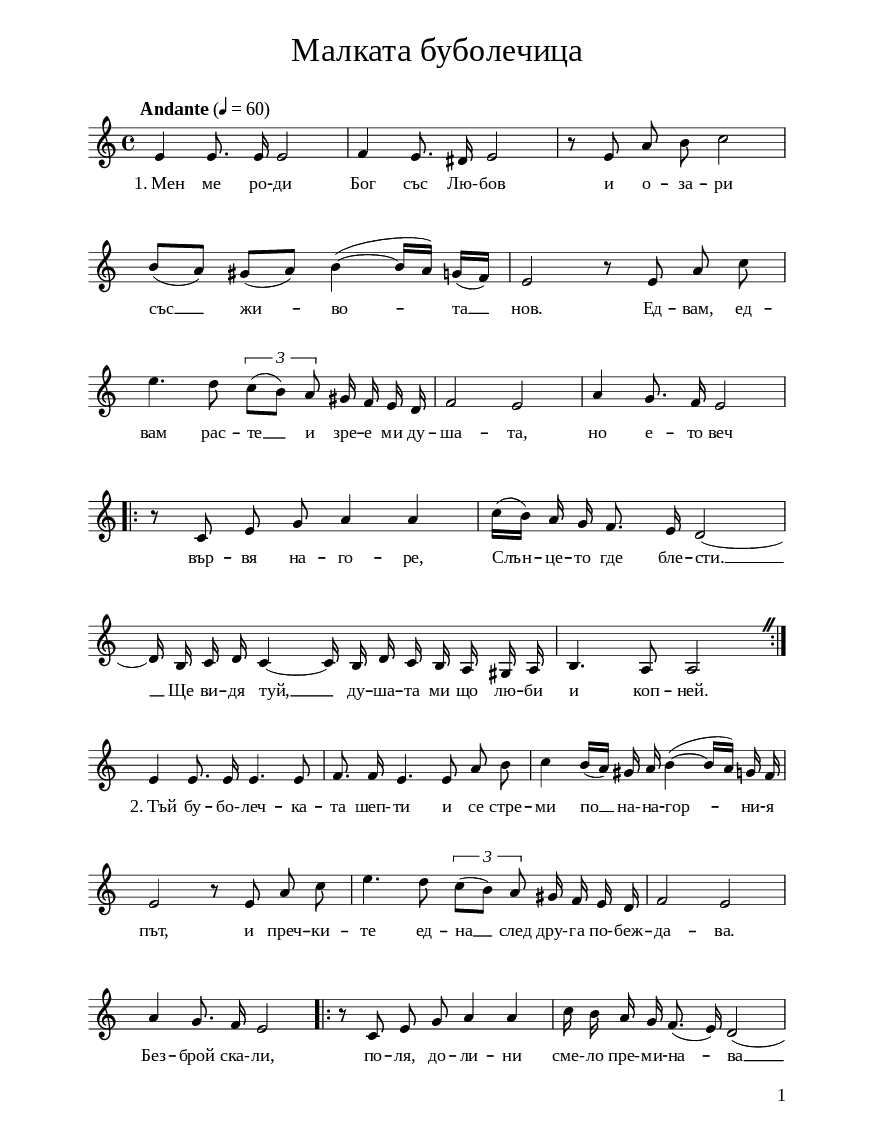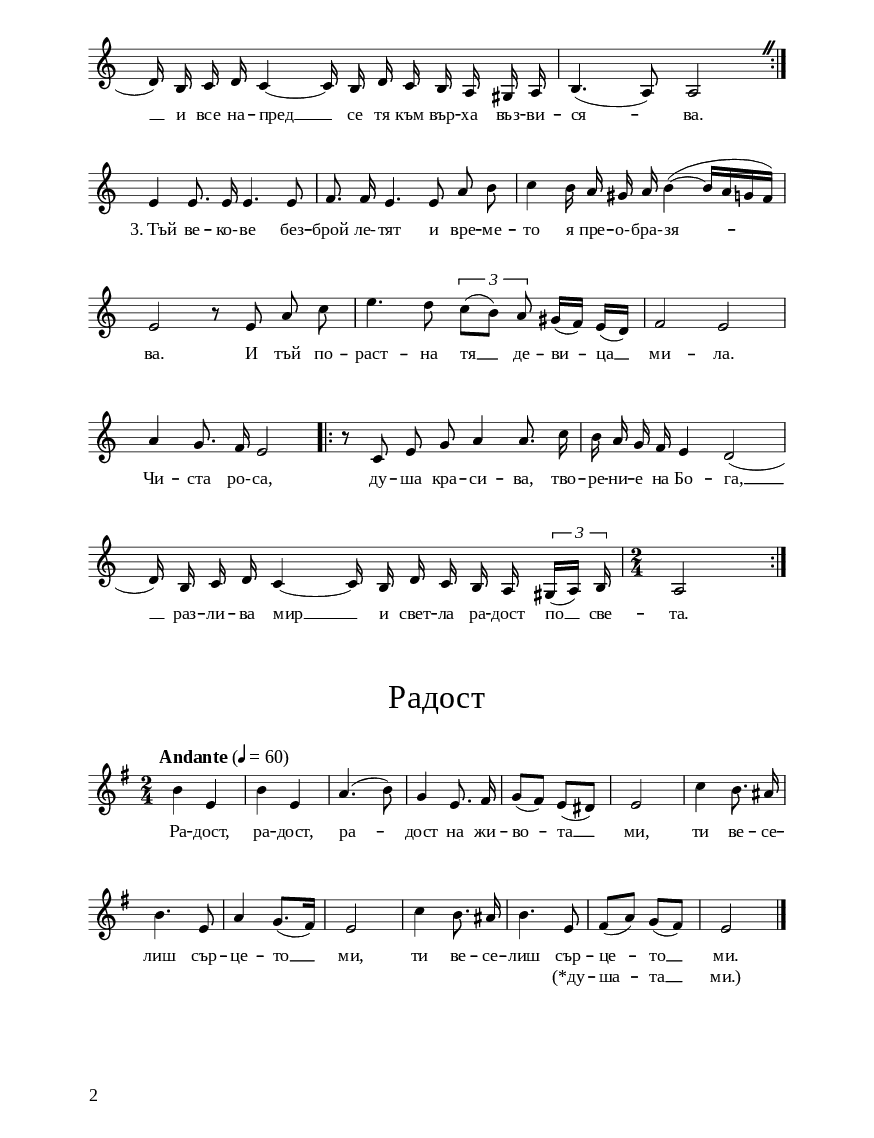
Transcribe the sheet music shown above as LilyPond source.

% Виж за разположението на текста.
\version "2.24.2"

% include paper part and global functions
\include "include/globals.ily"

\bookpart {
  \label #'ref173
  \tocItem \markup "Малката буболечица"
  \include "include/bookpart-paper.ily"
  \score {
    \include "include/score-layout.ily"

    \new Voice \absolute {
      \clef treble
      \key a \minor
      \time 4/4
      \tempoFunc "Andante" 4 "60"
      \autoBeamOff
      e'4  e'8.  e'16  e'2 | % 2
      f'4  e'8.  dis'16  e'2 | % 3
      r8  e'8  a'8  b'8  c''2 \break | % 4
      b'8 ( [  a'8  ])   gis'8 ( [  a'8 ])
       b'4  ( ~  b'16  [ a'16]  )  g'16 (
      [f'16 ]  )  | % 5
      e'2 r8 e'8  a'8  c''8 \break | % 6
      e''4.  d''8 \tweak direction #up \times 2/3 {
        \once \override Slur.positions = #'(1 . 1) c''8  (  [ b'8 ])  a'8
      }
      gis'16  f'16  e'16  d'16 | % 7
      f'2  e'2 | % 8
      a'4  g'8.  f'16  e'2 \break
      \repeat
      volta 2 {
        | % 9
        \autoBeamOff  r8  c'8  e'8  g'8  a'4  a'4 |
        c''16 ( [  b'16 ] )  a'16  g'16
        f'8.  e'16  d'2 ~ | % 11
        d'16  b16  c'16  d'16  c'4 ~
        c'16  b16  d'16  c'16  b16
        a16  gis16  a16 | % 12
        b4.  a8  a2 \caesura \break
      }

      e'4 e'8. e'16 e'4. e'8 | f'8. f'16  e'4. e'8 a'8 b'8 |  c''4 b'16[ ( a'16 ) ] gis'16 a'16 b'4  ( ~ b'16 [a'16] ) g'16 f'16 | \break

      e'2 r8 e'8 a'8 c''8 | e''4. d''8  \tweak direction #up \times 2/3 {
        \once \override Slur.positions = #'(1 . 1) c''8  [ ( b'8 ) ] a'8
      } gis'16 f'16 e'16 d'16 | f'2 e'2 | \break


      a'4 g'8.  f'16  e'2 |  \bar ".|:" r8 c'8 e' g' a'4 a'4 |  c''16 b' a' g' f'8. ( e'16 ) d'2 (| \break

      d'16)  b16  c'16  d'16  c'4 ~
      c'16  b16  d'16  c'16  b16
      a16  gis16  a16 | % 12
      b4. ( a8 ) a2 \caesura \break \bar ":|."


      e'4 e'8. e'16 e'4. e'8 | f'8. f'16 e'4. e'8 a'8 b'8 |  c''4 b'16  a'16 gis'16 a'16 \autoBeamOn b'4  ( ~ b'16 a'16  g'16 f'16 ) | \break

      e'2 r8 \autoBeamOff e'8 a'8 c''8 | e''4. d''8  \tweak direction #up \times 2/3 {
        \once \override Slur.positions = #'(1 . 1) c''8  ( [  b'8 ) ] a'8
      } gis'16 [( f'16 )] e'16 [(d'16) ] | f'2 e'2 | \break


      a'4 g'8.  f'16  e'2 |  \bar ".|:" r8 c'8 e' g' a'4 a'8. c''16 | 
      
       b'16 a'16 g' f' e'4 d'2 (| \break

      d'16)  b16  c'16  d'16  c'4 ~
      c'16  b16  d'16  c'16  b16 a16 \times 2/3 { gis16 [ ( a16 ) ] b16 }| \time 2/4 a2 \break \bar ":|."
    }

    \addlyrics {
      "1. Мен" ме ро -- ди Бог със "Лю-" --
      бов и о -- за -- ри със __ жи
      -- во -- та __ нов. Ед --
      вам, ед -- вам рас -- те __  и зре
      -- е ми ду -- ша -- та, но е -- то
      веч вър -- вя на -- го -- ре, Слън
      -- це -- то где бле -- сти. __
      Ще ви -- дя туй, __ ду -- ша -- та
      ми що лю -- би и коп -- ней.

      "2. Тъй" бу -- "бо-" -- леч -- ка -- та "шеп-" -- ти
      и се стре -- ми по __ "на-" -- на -- гор -- ни -- я път,
      и преч -- ки -- те ед -- на __ след "дру-" -- га
      "по-" -- беж -- да -- ва.
      Без -- брой "ска-" -- ли, по -- ля, до -- ли -- ни
      "сме-" -- ло "пре-" -- ми -- на -- ва __
      и все на -- пред __ се тя към вър -- ха
      въз -- ви -- ся -- ва.

      "3. Тъй" ве -- "ко-" -- ве без -- брой "ле-" -- тят
      и вре -- ме -- то я пре -- "о-" -- "бра-" -- зя -- ва.
      И тъй по -- раст  -- на тя __ де -- ви -- ца __ ми -- ла.
      Чи -- ста "ро-" -- са, ду -- ша кра -- си -- ва,
      тво -- ре -- ни -- е на Бо -- га, __
      раз -- ли -- ва мир __ и свет -- ла ра -- дост
      по __ све -- та.

    }

    \header {
      title = \titleFunc "Малката буболечица" "Malkata bubolečica"
    }

    \midi{}

  } % score

  \label #'ref174_3
  \tocItem \markup "Радост"
  \include "include/bookpart-paper.ily"
  \score {
    \include "include/score-layout.ily"

    \new Voice \absolute {
      \clef treble
      \key e \minor
      \time 2/4
      \tempoFunc "Andante" 4 "60"
      \autoBeamOff
      b'4 e'4 | % 2
      b'4 e'4 | % 3
      a'4. ( b'8 ) | % 4
      g'4  e'8. fis'16 | % 5
      g'8 ( [fis'8] ) e'8 ( [dis'8] ) | % 6
      e'2 | % 7
      c''4  b'8. ais'16 \break | % 8
      b'4. e'8 | % 9
      a'4  g'8. [( fis'16 )] |
      e'2 | % 11
      c''4  b'8. ais'16 | % 12
      b'4. e'8 | % 13
      fis'8 ([ a'8 ]) g'8 ( [fis'8] ) | % 14
      e'2 \bar "|."
    }

    \addlyrics {
      Ра -- дост,
      ра -- дост, ра -- дост на жи -- во -- та __ ми, ти
      ве -- се -- лиш сър -- це -- то __ ми, ти ве -- се
      -- лиш сър -- це -- то __ ми.}
       \addlyrics {\repeat unfold 23 { \skip 2 } (*ду -- ша -- та __ ми.)}

        \header {
          title = \titleFunc "Радост" "Radost"
        }

        \midi{}

      } % score
  

} % bookpart

% Più mosso
%
